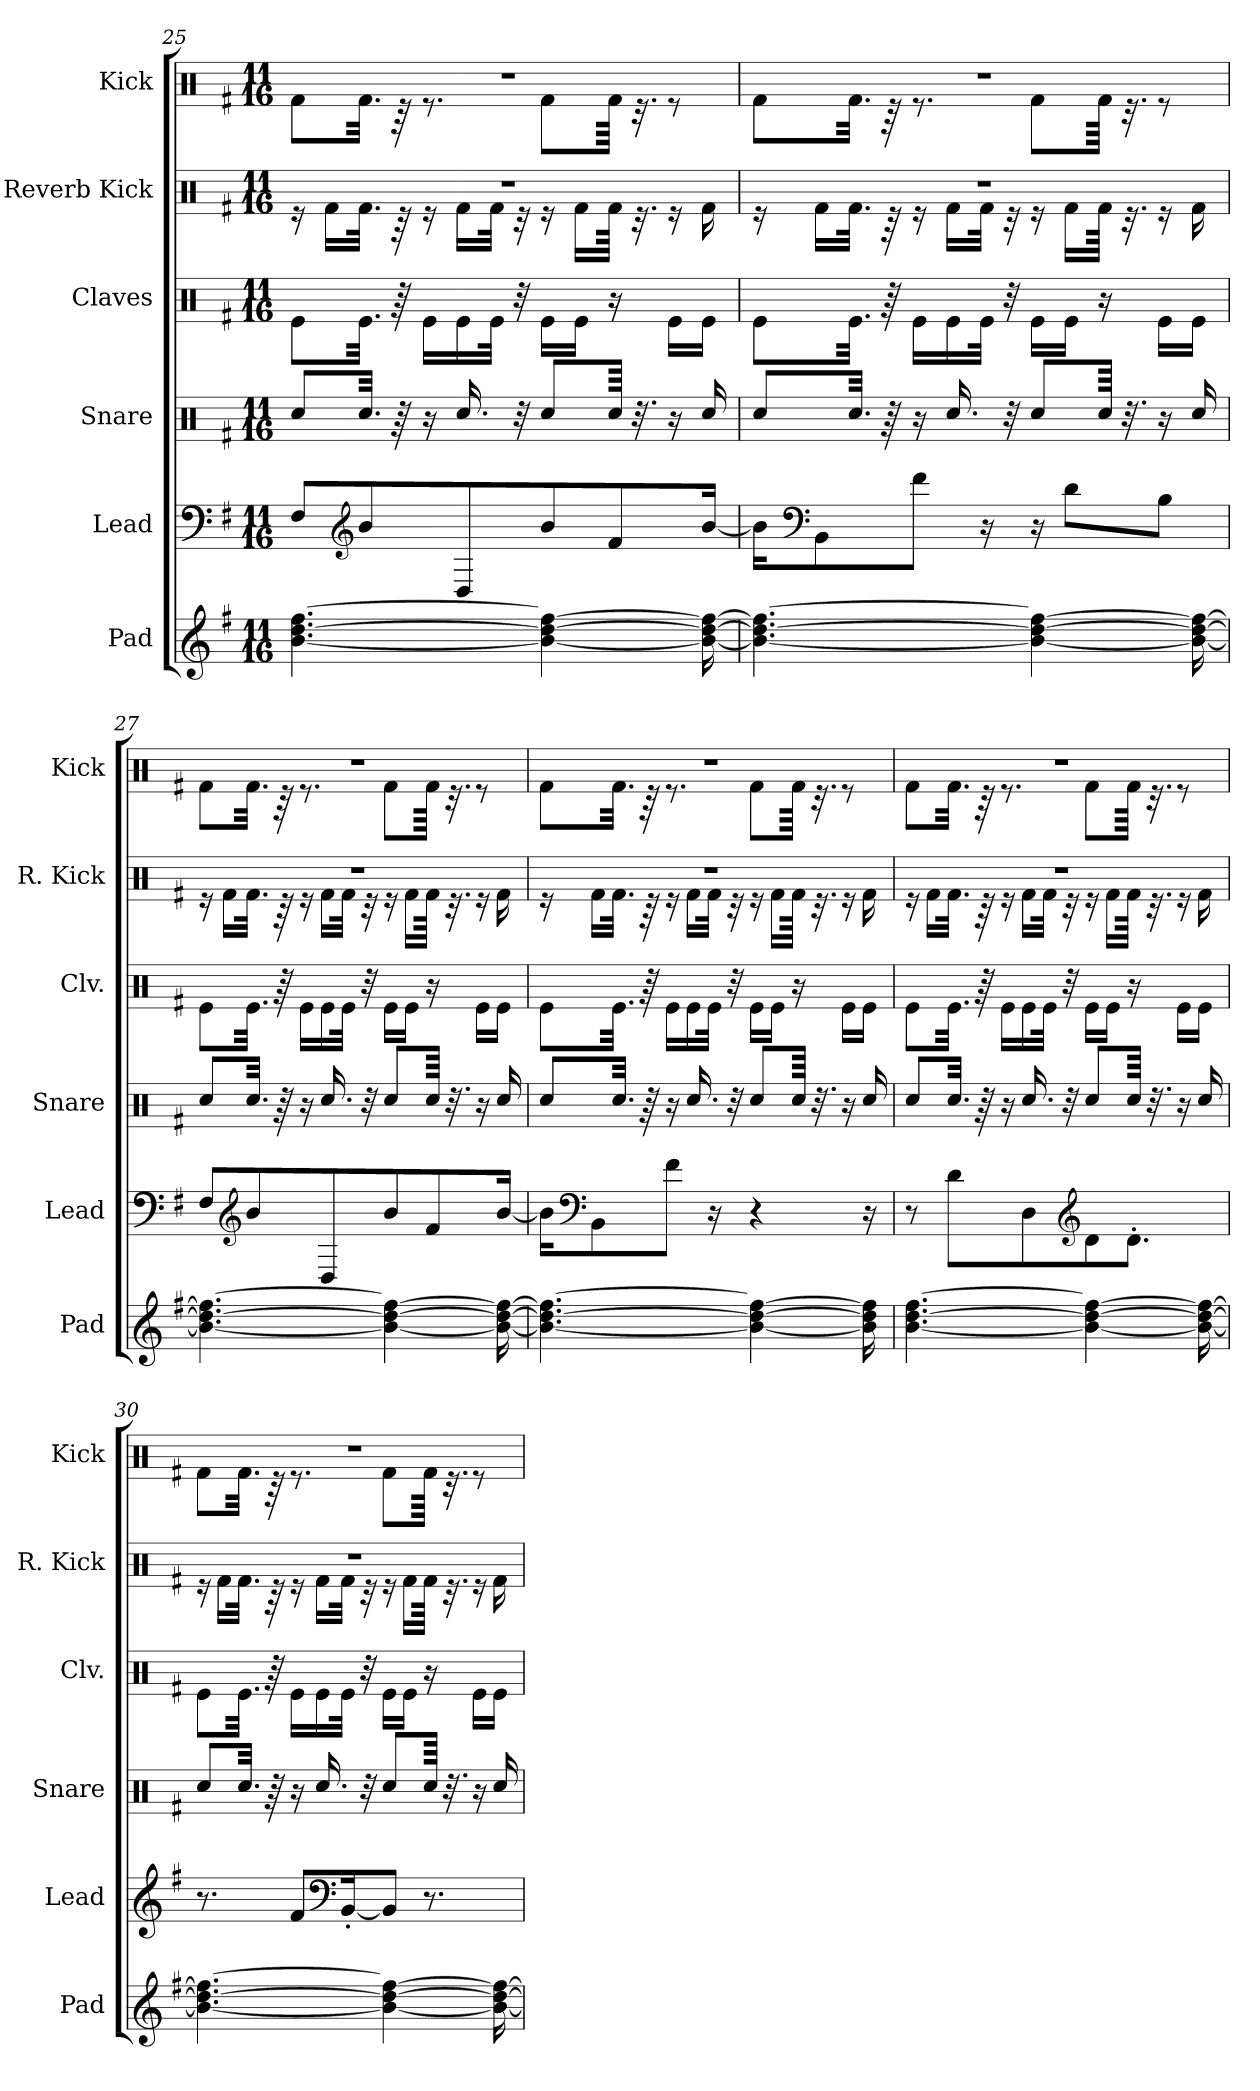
**kern	**kern	**kern	**kern	**kern	**kern
*part6	*part5	*part4	*part3	*part2	*part1
*staff6	*staff5	*staff4	*staff3	*staff2	*staff1
*I"Pad	*I"Lead	*I"Snare	*I"Claves	*I"Reverb Kick	*I"Kick
*I'Pad	*I'Lead	*I'Snare	*I'Clv.	*I'R. Kick	*I'Kick
*clefG2	*clefF4	*clefX	*clefX	*clefX	*clefX
*k[f#]	*k[f#]	*k[f#]	*k[f#]	*k[f#]	*k[f#]
*M11/16	*M11/16	*M11/16	*M11/16	*M11/16	*M11/16
=25	=25	=25	=25	=25	=25
*	*	*	*	*^	*^
[4.b\ [4.dd\ [4.ff#\	8F#/L	8Rcc/L	8Re\L	16%11r	16r	16%11r	8Rf\L
.	.	.	.	.	16Rf\LL	.	.
*	*clefG2	*	*	*	*	*	*
.	8b/	32.Rcc/Jkk	32.Re\Jkk	.	32.Rf\JJk	.	32.Rf\Jkk
.	.	64r	64r	.	64r	.	64r
.	.	16r	16Re\LL	.	16r	.	8.r
.	8D/	16.Rcc/	16Re\	.	16Rf\LL	.	.
.	.	.	32Re\JJk	.	32Rf\JJk	.	.
.	.	32r	32r	.	32r	.	.
4b\_ 4dd\_ 4ff#\_	8b/	8Rcc/L	16Re\LL	.	16r	.	8Rf\L
.	.	.	16Re\JJ	.	16Rf\LL	.	.
.	8f#/	64Rcc/Jkkk	16r	.	64Rf\JJkk	.	64Rf\Jkkk
.	.	32.r	.	.	32.r	.	32.r
.	.	16r	16Re\LL	.	16r	.	8r
16b\_ 16dd\_ 16ff#\_	[16b/Jk	16Rcc/	16Re\JJ	.	16Rf\	.	.
!!LO:PB:g=z	!!
=26	=26	=26	=26	=26	=26	=26	=26
4.b\_ 4.dd\_ 4.ff#\_	16b\KL]	8Rcc/L	8Re\L	16%11r	16r	16%11r	8Rf\L
*	*clefF4	*	*	*	*	*	*
.	8BB\	.	.	.	16Rf\LL	.	.
.	.	32.Rcc/Jkk	32.Re\Jkk	.	32.Rf\JJk	.	32.Rf\Jkk
.	.	64r	64r	.	64r	.	64r
.	8f#\J	16r	16Re\LL	.	16r	.	8.r
.	.	16.Rcc/	16Re\	.	16Rf\LL	.	.
.	16r	.	32Re\JJk	.	32Rf\JJk	.	.
.	.	32r	32r	.	32r	.	.
4b\_ 4dd\_ 4ff#\_	16r	8Rcc/L	16Re\LL	.	16r	.	8Rf\L
.	8d\L	.	16Re\JJ	.	16Rf\LL	.	.
.	.	64Rcc/Jkkk	16r	.	64Rf\JJkk	.	64Rf\Jkkk
.	.	32.r	.	.	32.r	.	32.r
.	8B\J	16r	16Re\LL	.	16r	.	8r
16b\_ 16dd\_ 16ff#\_	.	16Rcc/	16Re\JJ	.	16Rf\	.	.
=27	=27	=27	=27	=27	=27	=27	=27
4.b\_ 4.dd\_ 4.ff#\_	8F#/L	8Rcc/L	8Re\L	16%11r	16r	16%11r	8Rf\L
.	.	.	.	.	16Rf\LL	.	.
*	*clefG2	*	*	*	*	*	*
.	8b/	32.Rcc/Jkk	32.Re\Jkk	.	32.Rf\JJk	.	32.Rf\Jkk
.	.	64r	64r	.	64r	.	64r
.	.	16r	16Re\LL	.	16r	.	8.r
.	8D/	16.Rcc/	16Re\	.	16Rf\LL	.	.
.	.	.	32Re\JJk	.	32Rf\JJk	.	.
.	.	32r	32r	.	32r	.	.
4b\_ 4dd\_ 4ff#\_	8b/	8Rcc/L	16Re\LL	.	16r	.	8Rf\L
.	.	.	16Re\JJ	.	16Rf\LL	.	.
.	8f#/	64Rcc/Jkkk	16r	.	64Rf\JJkk	.	64Rf\Jkkk
.	.	32.r	.	.	32.r	.	32.r
.	.	16r	16Re\LL	.	16r	.	8r
16b\_ 16dd\_ 16ff#\_	[16b/Jk	16Rcc/	16Re\JJ	.	16Rf\	.	.
!!LO:LB:g=z	!!
=28	=28	=28	=28	=28	=28	=28	=28
4.b\_ 4.dd\_ 4.ff#\_	16b\KL]	8Rcc/L	8Re\L	16%11r	16r	16%11r	8Rf\L
*	*clefF4	*	*	*	*	*	*
.	8BB\	.	.	.	16Rf\LL	.	.
.	.	32.Rcc/Jkk	32.Re\Jkk	.	32.Rf\JJk	.	32.Rf\Jkk
.	.	64r	64r	.	64r	.	64r
.	8f#\J	16r	16Re\LL	.	16r	.	8.r
.	.	16.Rcc/	16Re\	.	16Rf\LL	.	.
.	16r	.	32Re\JJk	.	32Rf\JJk	.	.
.	.	32r	32r	.	32r	.	.
4b\_ 4dd\_ 4ff#\_	4r	8Rcc/L	16Re\LL	.	16r	.	8Rf\L
.	.	.	16Re\JJ	.	16Rf\LL	.	.
.	.	64Rcc/Jkkk	16r	.	64Rf\JJkk	.	64Rf\Jkkk
.	.	32.r	.	.	32.r	.	32.r
.	.	16r	16Re\LL	.	16r	.	8r
16b\] 16dd\] 16ff#\]	16r	16Rcc/	16Re\JJ	.	16Rf\	.	.
=29	=29	=29	=29	=29	=29	=29	=29
[4.b\ [4.dd\ [4.ff#\	8r	8Rcc/L	8Re\L	16%11r	16r	16%11r	8Rf\L
.	.	.	.	.	16Rf\LL	.	.
.	8d\L	32.Rcc/Jkk	32.Re\Jkk	.	32.Rf\JJk	.	32.Rf\Jkk
.	.	64r	64r	.	64r	.	64r
.	.	16r	16Re\LL	.	16r	.	8.r
.	8D\	16.Rcc/	16Re\	.	16Rf\LL	.	.
.	.	.	32Re\JJk	.	32Rf\JJk	.	.
.	.	32r	32r	.	32r	.	.
*	*clefG2	*	*	*	*	*	*
4b\_ 4dd\_ 4ff#\_	8d\	8Rcc/L	16Re\LL	.	16r	.	8Rf\L
.	.	.	16Re\JJ	.	16Rf\LL	.	.
.	8.d'\J	64Rcc/Jkkk	16r	.	64Rf\JJkk	.	64Rf\Jkkk
.	.	32.r	.	.	32.r	.	32.r
.	.	16r	16Re\LL	.	16r	.	8r
16b\_ 16dd\_ 16ff#\_	.	16Rcc/	16Re\JJ	.	16Rf\	.	.
!!LO:PB:g=z	!!
=30	=30	=30	=30	=30	=30	=30	=30
4.b\_ 4.dd\_ 4.ff#\_	8.r	8Rcc/L	8Re\L	16%11r	16r	16%11r	8Rf\L
.	.	.	.	.	16Rf\LL	.	.
.	.	32.Rcc/Jkk	32.Re\Jkk	.	32.Rf\JJk	.	32.Rf\Jkk
.	.	64r	64r	.	64r	.	64r
.	8f#/L	16r	16Re\LL	.	16r	.	8.r
.	.	16.Rcc/	16Re\	.	16Rf\LL	.	.
*	*clefF4	*	*	*	*	*	*
.	[16BB'/K	.	32Re\JJk	.	32Rf\JJk	.	.
.	.	32r	32r	.	32r	.	.
4b\_ 4dd\_ 4ff#\_	8BB/J]	8Rcc/L	16Re\LL	.	16r	.	8Rf\L
.	.	.	16Re\JJ	.	16Rf\LL	.	.
.	8.r	64Rcc/Jkkk	16r	.	64Rf\JJkk	.	64Rf\Jkkk
.	.	32.r	.	.	32.r	.	32.r
.	.	16r	16Re\LL	.	16r	.	8r
16b\_ 16dd\_ 16ff#\_	.	16Rcc/	16Re\JJ	.	16Rf\	.	.
*	*	*	*	*v	*v	*	*
*	*	*	*	*	*v	*v
=	=	=	=	=	=
*-	*-	*-	*-	*-	*-
